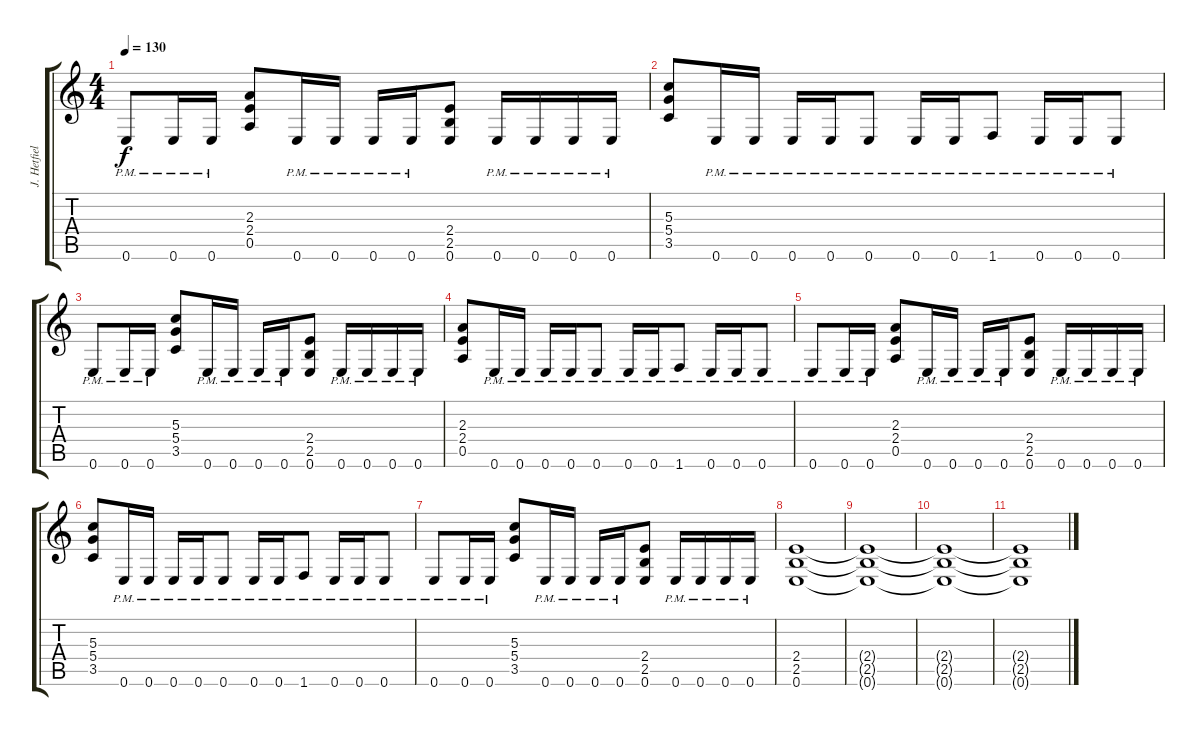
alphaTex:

\track ("J. Hetfield (Rhythm)" "J. Hetfiel") {instrument distortionguitar}
\staff {score tabs}
\tuning (E4 B3 G3 D3 A2 E2) {hide}
\ts (4 4)
\tempo 130
\clef g2
\ks c
0.6{pm}.8{dy f} 0.6{pm}.16 0.6{pm}.16 (2.3 2.4 0.5).8 0.6{pm}.16 0.6{pm}.16 0.6{pm}.16 0.6{pm}.16 (2.4 2.5 0.6).8 0.6{pm}.16 0.6{pm}.16 0.6{pm}.16 0.6{pm}.16 |
(5.3 5.4 3.5).8 0.6{pm}.16 0.6{pm}.16 0.6{pm}.16 0.6{pm}.16 0.6{pm}.8 0.6{pm}.16 0.6{pm}.16 1.6{pm}.8 0.6{pm}.16 0.6{pm}.16 0.6{pm}.8 |
0.6{pm}.8 0.6{pm}.16 0.6{pm}.16 (5.3 5.4 3.5).8 0.6{pm}.16 0.6{pm}.16 0.6{pm}.16 0.6{pm}.16 (2.4 2.5 0.6).8 0.6{pm}.16 0.6{pm}.16 0.6{pm}.16 0.6{pm}.16 |
(2.3 2.4 0.5).8 0.6{pm}.16 0.6{pm}.16 0.6{pm}.16 0.6{pm}.16 0.6{pm}.8 0.6{pm}.16 0.6{pm}.16 1.6{pm}.8 0.6{pm}.16 0.6{pm}.16 0.6{pm}.8 |
0.6{pm}.8 0.6{pm}.16 0.6{pm}.16 (2.3 2.4 0.5).8 0.6{pm}.16 0.6{pm}.16 0.6{pm}.16 0.6{pm}.16 (2.4 2.5 0.6).8 0.6{pm}.16 0.6{pm}.16 0.6{pm}.16 0.6{pm}.16 |
(5.3 5.4 3.5).8 0.6{pm}.16 0.6{pm}.16 0.6{pm}.16 0.6{pm}.16 0.6{pm}.8 0.6{pm}.16 0.6{pm}.16 1.6{pm}.8 0.6{pm}.16 0.6{pm}.16 0.6{pm}.8 |
0.6{pm}.8 0.6{pm}.16 0.6{pm}.16 (5.3 5.4 3.5).8 0.6{pm}.16 0.6{pm}.16 0.6{pm}.16 0.6{pm}.16 (2.4 2.5 0.6).8 0.6{pm}.16 0.6{pm}.16 0.6{pm}.16 0.6{pm}.16 |
(2.4 2.5 0.6).1 |
(2.4{t} 2.5{t} 0.6{t}).1 |
(2.4{t} 2.5{t} 0.6{t}).1 |
(2.4{t} 2.5{t} 0.6{t}).1
